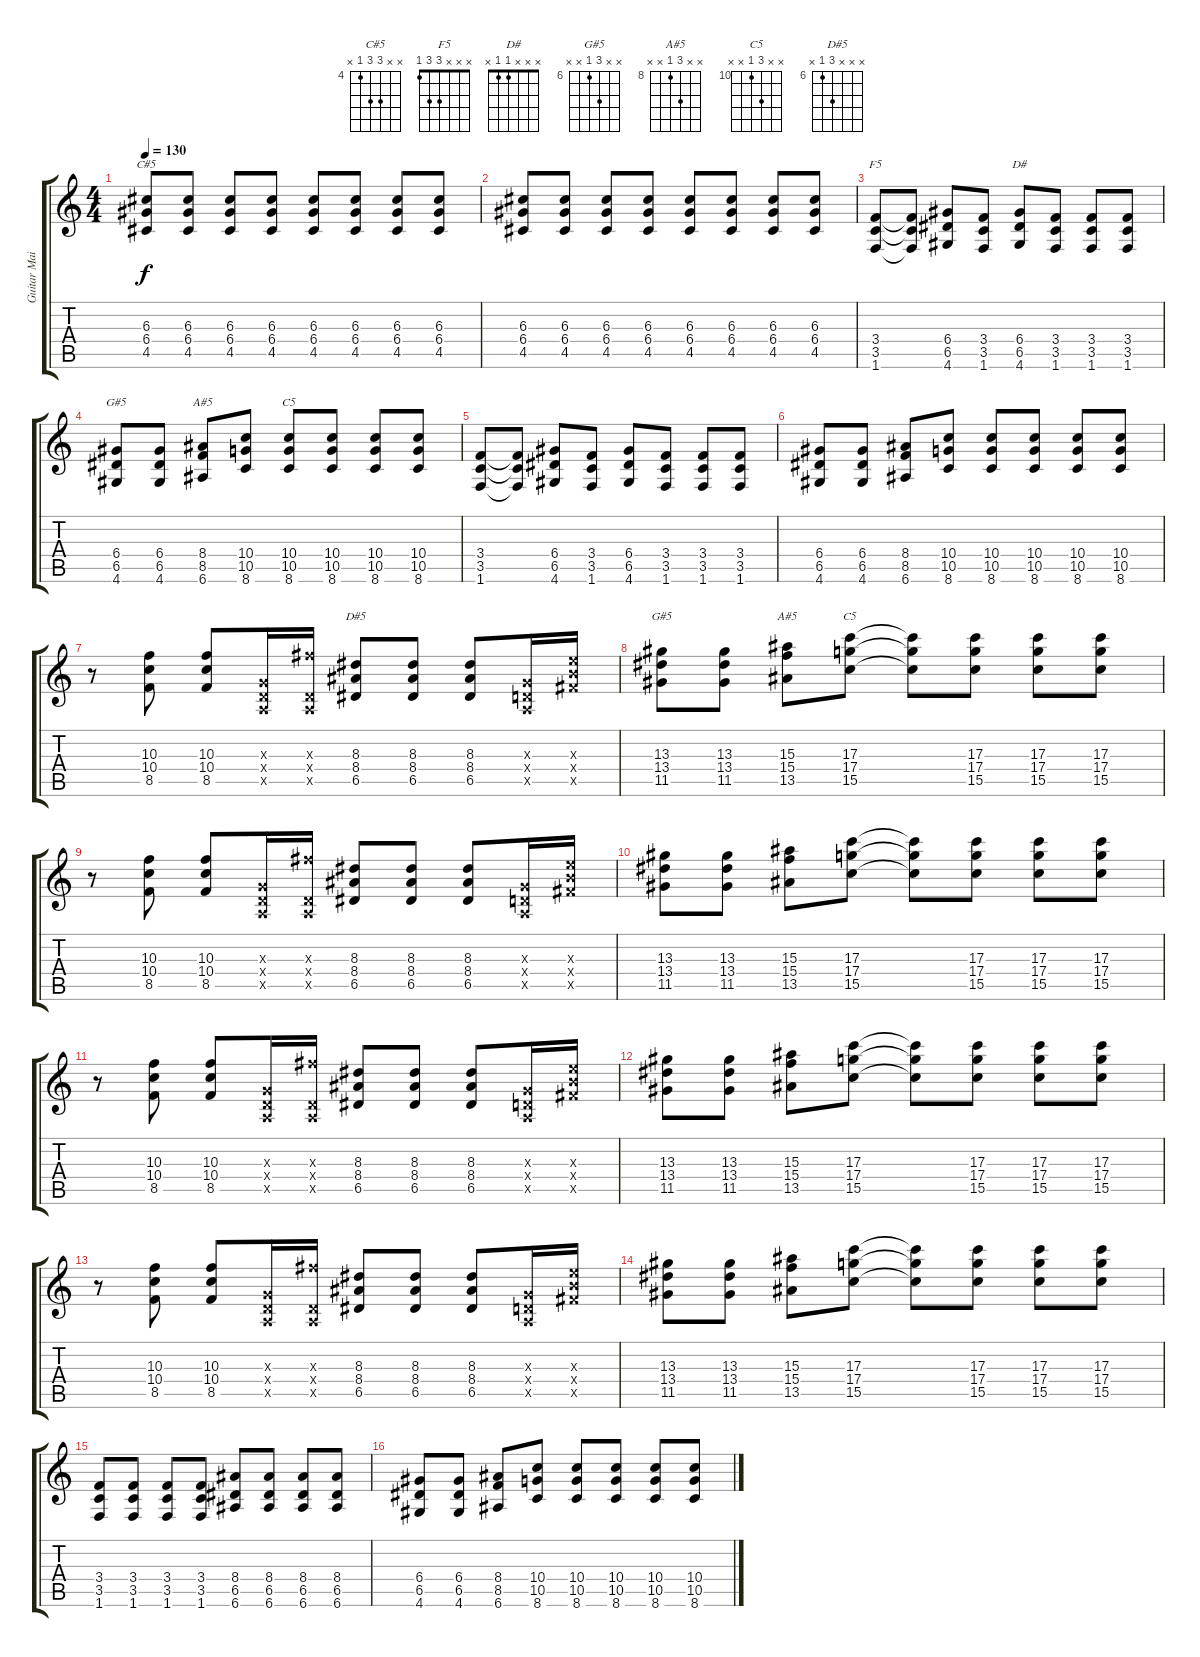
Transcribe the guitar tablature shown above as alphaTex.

\track ("Guitar Main" "Guitar Mai") {instrument overdrivenguitar}
\staff {score tabs}
\tuning (E4 B3 G3 D3 A2 E2) {hide}
\chord ("C#5" x x 6 6 4 x) {firstfret 4}
\chord ("F5" x x x 3 3 1)
\chord ("D#" x x x 1 1 x)
\chord ("G#5" x x x 6 6 4) {firstfret 4}
\chord ("A#5" x x 3 3 1 x)
\chord ("C5" x x 5 5 3 x)
\chord ("D#5" x x x 8 6 x) {firstfret 6}
\chord ("G#5" x x 8 6 x x) {firstfret 6}
\chord ("A#5" x x 10 8 x x) {firstfret 8}
\chord ("C5" x x 12 10 x x) {firstfret 10}
\ts (4 4)
\tempo 130
\clef g2
\ks c
(6.3 6.4 4.5).8{ch "C#5" dy f} (6.3 6.4 4.5).8 (6.3 6.4 4.5).8 (6.3 6.4 4.5).8 (6.3 6.4 4.5).8 (6.3 6.4 4.5).8 (6.3 6.4 4.5).8 (6.3 6.4 4.5).8 |
(6.3 6.4 4.5).8 (6.3 6.4 4.5).8 (6.3 6.4 4.5).8 (6.3 6.4 4.5).8 (6.3 6.4 4.5).8 (6.3 6.4 4.5).8 (6.3 6.4 4.5).8 (6.3 6.4 4.5).8 |
(3.4 3.5 1.6).8{ch "F5"} (3.4{t} 3.5{t} 1.6{t}).8 (6.4 6.5 4.6).8 (3.4 3.5 1.6).8 (6.4 6.5 4.6).8{ch "D#"} (3.4 3.5 1.6).8 (3.4 3.5 1.6).8 (3.4 3.5 1.6).8 |
(6.4 6.5 4.6).8{ch "G#5"} (6.4 6.5 4.6).8 (8.4 8.5 6.6).8{ch "A#5"} (10.4 10.5 8.6).8 (10.4 10.5 8.6).8{ch "C5"} (10.4 10.5 8.6).8 (10.4 10.5 8.6).8 (10.4 10.5 8.6).8 |
(3.4 3.5 1.6).8 (3.4{t} 3.5{t} 1.6{t}).8 (6.4 6.5 4.6).8 (3.4 3.5 1.6).8 (6.4 6.5 4.6).8 (3.4 3.5 1.6).8 (3.4 3.5 1.6).8 (3.4 3.5 1.6).8 |
(6.4 6.5 4.6).8 (6.4 6.5 4.6).8 (8.4 8.5 6.6).8 (10.4 10.5 8.6).8 (10.4 10.5 8.6).8 (10.4 10.5 8.6).8 (10.4 10.5 8.6).8 (10.4 10.5 8.6).8 |
r.8 (10.3 10.4 8.5).8{instrument electricguitarclean} (10.3 10.4 8.5).8 (0.3{x} 0.4{x} 0.5{x}).16 (11.3{x} 0.4{x} 0.5{x}).16 (8.3 8.4 6.5).8{ch "D#5"} (8.3 8.4 6.5).8 (8.3 8.4 6.5).8 (0.3{x} 0.4{x} 0.5{x}).16 (9.3{x} 9.4{x} 9.5{x}).16 |
(13.3 13.4 11.5).8{ch "G#5"} (13.3 13.4 11.5).8 (15.3 15.4 13.5).8{ch "A#5"} (17.3 17.4 15.5).8{ch "C5"} (17.3{t} 17.4{t} 15.5{t}).8 (17.3 17.4 15.5).8 (17.3 17.4 15.5).8 (17.3 17.4 15.5).8 |
r.8 (10.3 10.4 8.5).8{instrument electricguitarclean} (10.3 10.4 8.5).8 (0.3{x} 0.4{x} 0.5{x}).16 (11.3{x} 0.4{x} 0.5{x}).16 (8.3 8.4 6.5).8 (8.3 8.4 6.5).8 (8.3 8.4 6.5).8 (0.3{x} 0.4{x} 0.5{x}).16 (9.3{x} 9.4{x} 9.5{x}).16 |
(13.3 13.4 11.5).8 (13.3 13.4 11.5).8 (15.3 15.4 13.5).8 (17.3 17.4 15.5).8 (17.3{t} 17.4{t} 15.5{t}).8 (17.3 17.4 15.5).8 (17.3 17.4 15.5).8 (17.3 17.4 15.5).8 |
r.8 (10.3 10.4 8.5).8{instrument electricguitarclean} (10.3 10.4 8.5).8 (0.3{x} 0.4{x} 0.5{x}).16 (11.3{x} 0.4{x} 0.5{x}).16 (8.3 8.4 6.5).8 (8.3 8.4 6.5).8 (8.3 8.4 6.5).8 (0.3{x} 0.4{x} 0.5{x}).16 (9.3{x} 9.4{x} 9.5{x}).16 |
(13.3 13.4 11.5).8 (13.3 13.4 11.5).8 (15.3 15.4 13.5).8 (17.3 17.4 15.5).8 (17.3{t} 17.4{t} 15.5{t}).8 (17.3 17.4 15.5).8 (17.3 17.4 15.5).8 (17.3 17.4 15.5).8 |
r.8 (10.3 10.4 8.5).8{instrument electricguitarclean} (10.3 10.4 8.5).8 (0.3{x} 0.4{x} 0.5{x}).16 (11.3{x} 0.4{x} 0.5{x}).16 (8.3 8.4 6.5).8 (8.3 8.4 6.5).8 (8.3 8.4 6.5).8 (0.3{x} 0.4{x} 0.5{x}).16 (9.3{x} 9.4{x} 9.5{x}).16 |
(13.3 13.4 11.5).8 (13.3 13.4 11.5).8 (15.3 15.4 13.5).8 (17.3 17.4 15.5).8 (17.3{t} 17.4{t} 15.5{t}).8 (17.3 17.4 15.5).8 (17.3 17.4 15.5).8 (17.3 17.4 15.5).8 |
(3.4 3.5 1.6).8{instrument overdrivenguitar} (3.4 3.5 1.6).8 (3.4 3.5 1.6).8 (3.4 3.5 1.6).8 (8.4 6.5 6.6).8 (8.4 6.5 6.6).8 (8.4 6.5 6.6).8 (8.4 6.5 6.6).8 |
(6.4 6.5 4.6).8 (6.4 6.5 4.6).8 (8.4 8.5 6.6).8 (10.4 10.5 8.6).8 (10.4 10.5 8.6).8 (10.4 10.5 8.6).8 (10.4 10.5 8.6).8 (10.4 10.5 8.6).8
